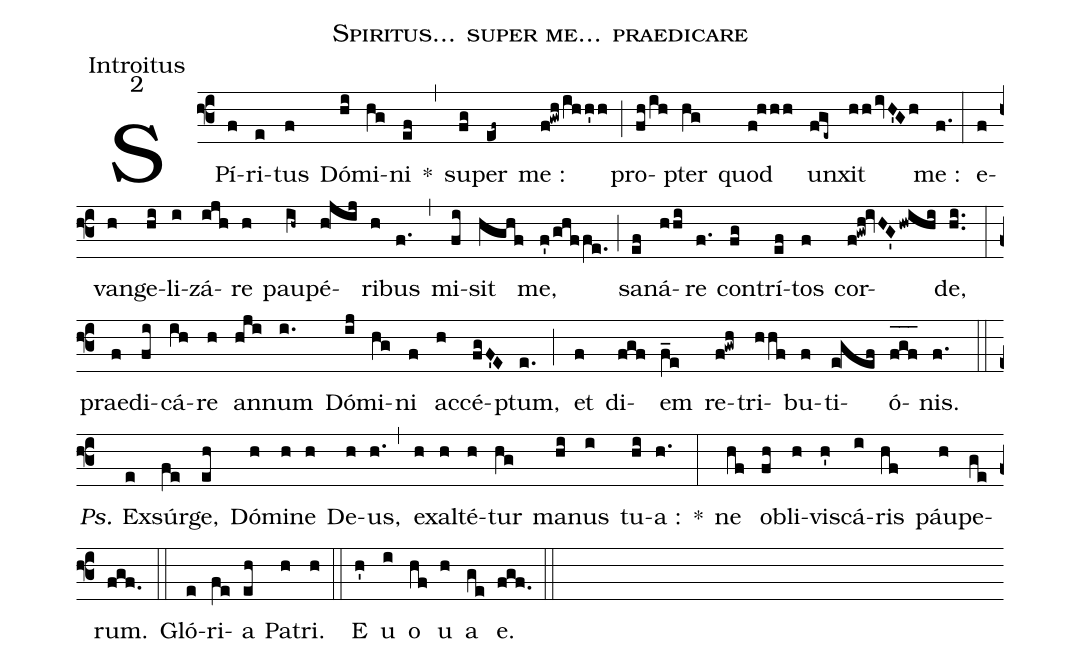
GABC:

name:Spiritus... super me... praedicare;
office-part:Introitus;
mode:2;
%%
(f3) SPí(f)ri(e)tus(f) Dó(hi)mi(hg)ni(ef) *(,) su(fg)per(ef~) me :(f!gwh/ihh'h) (;) pro(fh/ih)pter(hg) quod(f!hhh) un(fge~)xit(hhivH'Gh) me :(f.) (:) e(f)van(h)ge(hi)li(i)zá(ijh)re(h) pau(ih~)pé(h!jij)ri(h)bus(f.) (,) mi(fi)sit(hghf) me,(f'/ghffe.) (;) sa(ef)ná(hhi)re(f.) con(fg)trí(ef)tos(f) cor(f!gwh!ivHG'hwihi)de,(hi..) (:) prae(f)di(fi)cá(ih)re(h) an(hji)num(i.) Dó(ij)mi(hg)ni(f) ac(h)cé(fgF'E)ptum,(e.) (;) et(f) di(fgf)em(f_e) re(f!gwh)tri(hhf)bu(f)ti(e!gef)ó(f_[oh:h]g_[oh:h]f_[oh:h])nis.(f.) (::) <i>Ps.</i> Ex(e)súr(fe)ge,(eh) Dó(h)mi(h)ne(h) De(h)us,(h.) (,) ex(h)al(h)té(h)tur(hg) ma(hi)nus(i) tu(hi)a :(h.) *(:) ne(hf) ob(fh)li(h)vi(h')scá(i)ris(hf) páu(h)pe(ge)rum.(fgf.) (::) Gló(e)ri(fe)a(eh) Pa(h)tri.(h) (::) <eu>E(h') u(i) o(hf) u(h) a(ge) e.</eu>(fgf.) (::)
